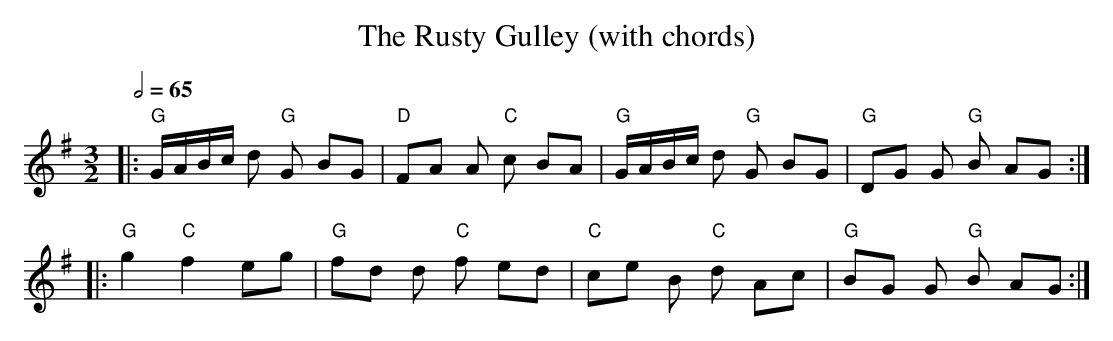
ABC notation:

X:1
T:Rusty Gulley (with chords), The
M:3/2
Q:1/2=65
L:1/8
K:Gmaj
|: "G" G/A/B/c/ d "G" G BG| "D" FA A "C" c BA| "G" G/A/B/c/ d "G" G BG| "G" DG G "G" B AG:|
|: "G" g2 "C" f2 eg| "G" fd d "C" f ed| "C" ce B "C" d Ac| "G" BG G "G" B AG:|
